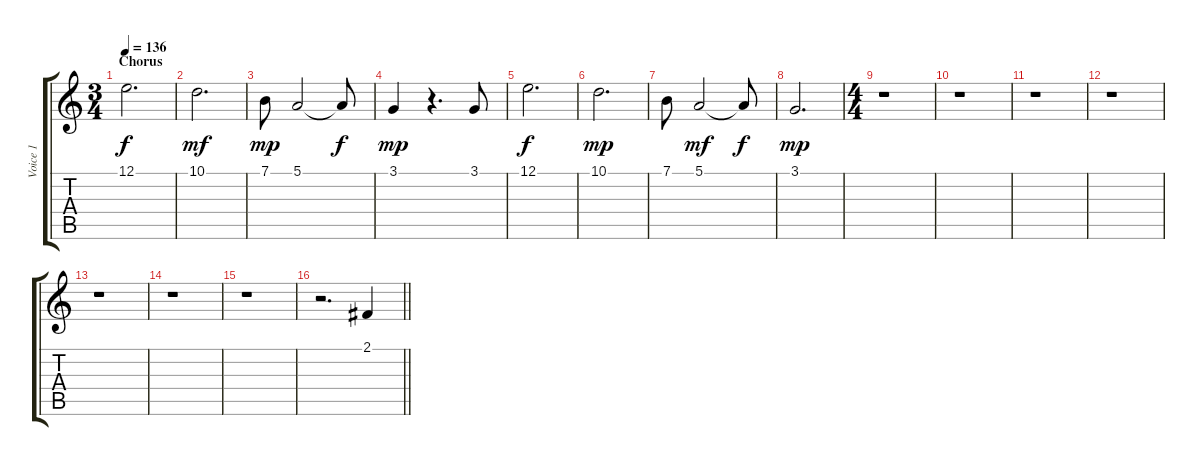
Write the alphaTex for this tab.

\track ("Voice 1" "Voice 1") {instrument lead2sawtooth}
\staff {score tabs}
\tuning (E4 B3 G3 D3 A2 E2) {hide}
\ts (3 4)
\section ("" "Chorus")
\tempo 136
\clef g2
\ks c
12.1.2{d dy f} |
10.1.2{d dy mf} |
7.1.8{dy mp} 5.1.2 5.1{t}.8{dy f} |
3.1.4{dy mp} r.4{d} 3.1.8 |
12.1.2{d dy f} |
10.1.2{d dy mp} |
7.1.8 5.1.2{dy mf} 5.1{t}.8{dy f} |
3.1.2{d dy mp} |
\ts (4 4)
r.1 |
r.1 |
r.1 |
r.1 |
r.1 |
r.1 |
r.1 |
\barLineRight lightlight
r.2{d} 2.1.4
